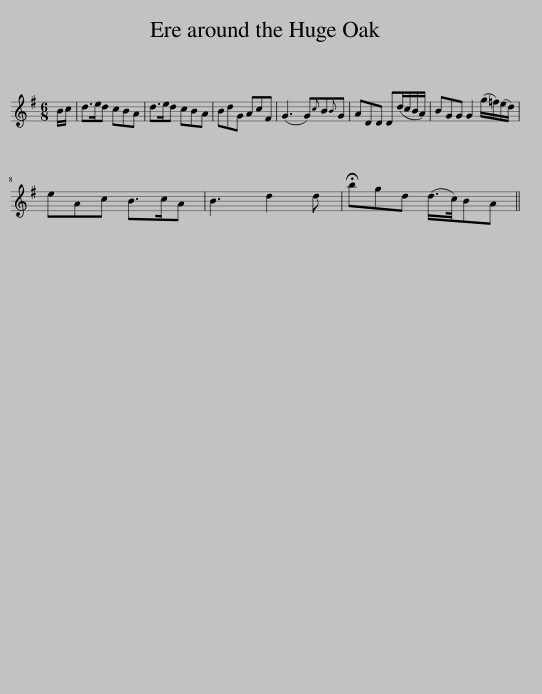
X:1
L:1/8
M:6/8
I:linebreak $
K:G
V:1 treble
V:1
 B/c/ | d>ed cBA | d>ed cBA | BdG AcF | (G3 G){c}B{B}G | %5
 ADD D(d/c/B/A/) | BGG G2 (g/=f/)(e/d/) |$ eAc B>cA | B3 d2 d | !fermata!bgd (d/>c/)BA || %10
